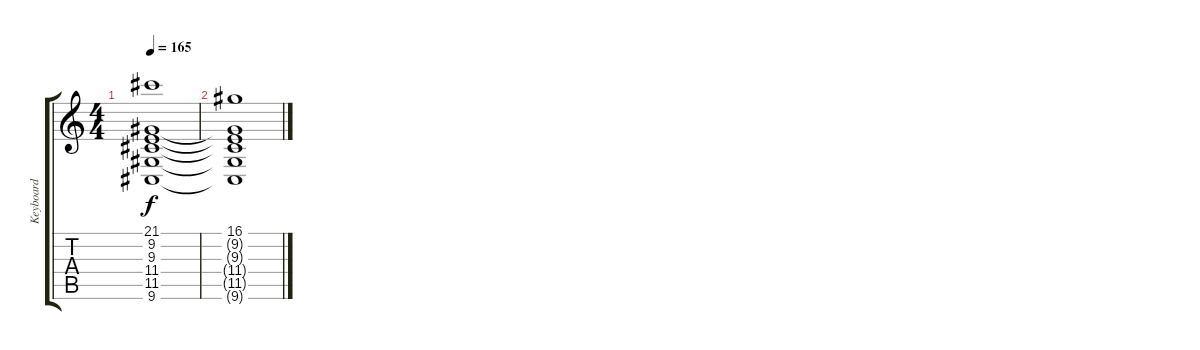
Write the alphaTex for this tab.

\track ("Keyboard" "Keyboard") {instrument stringensemble1}
\staff {score tabs}
\tuning (E4 B3 G3 D3 A2 E2) {hide}
\ts (4 4)
\tempo 165
\clef g2
\ks c
(21.1 9.2 9.3 11.4 11.5 9.6).1{dy f volume 0} |
(16.1 9.2{t} 9.3{t} 11.4{t} 11.5{t} 9.6{t}).1
